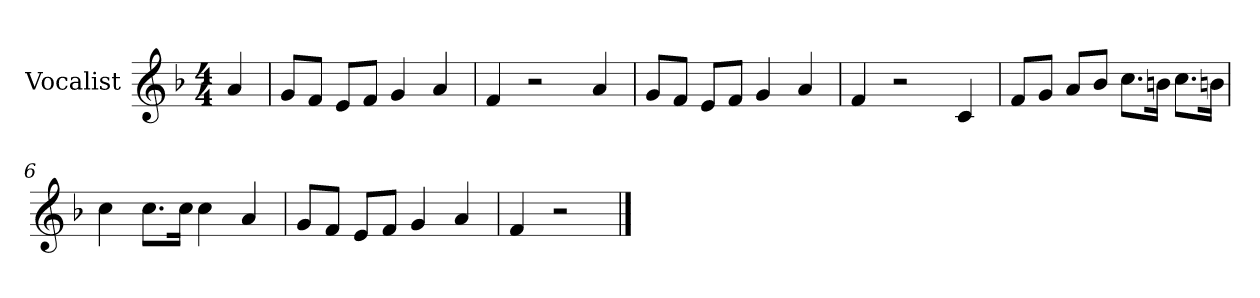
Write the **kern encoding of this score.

**kern
*part1
*staff1
*I"Vocalist
*k[b-]
*F:
*M4/4
=
4a
=1
8gL
8fJ
8eL
8fJ
4g
4a
=2
4f
2r
4a
=3
8gL
8fJ
8eL
8fJ
4g
4a
=4
4f
2r
4c
=5
8fL
8gJ
8aL
8b-J
8.ccL
16bnJk
8.ccL
16bnJk
=6
4cc
8.ccL
16ccJk
4cc
4a
=7
8gL
8fJ
8eL
8fJ
4g
4a
=8
4f
2r
==
*-
